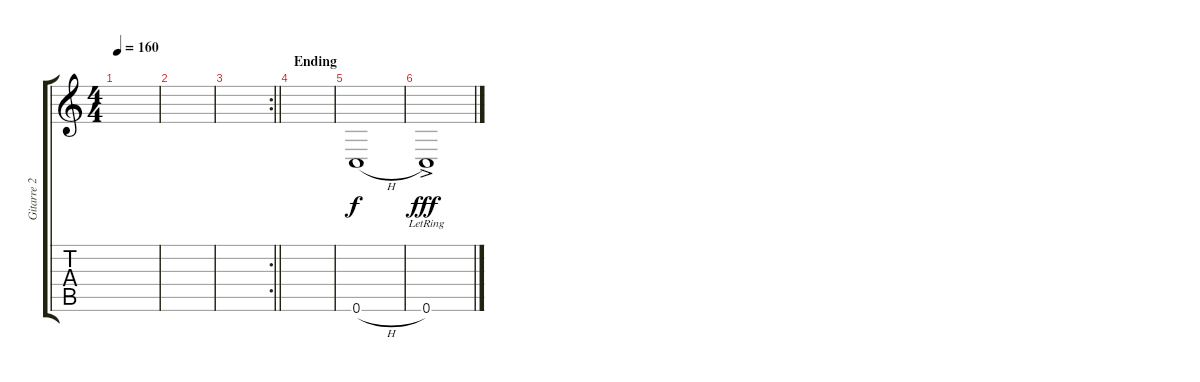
\track ("Gitarre 2" "Gitarre 2") {instrument electricguitarclean}
\staff {score tabs}
\tuning (D4 A3 F3 C3 G2 C2) {hide}
\ts (4 4)
\tempo 160
\clef g2
\ks c
|
|
\rc 2
\barLineRight lightlight
|
\section ("" "Ending")
|
0.6{h}.1 |
0.6{ac lr}.1{dy fff}
